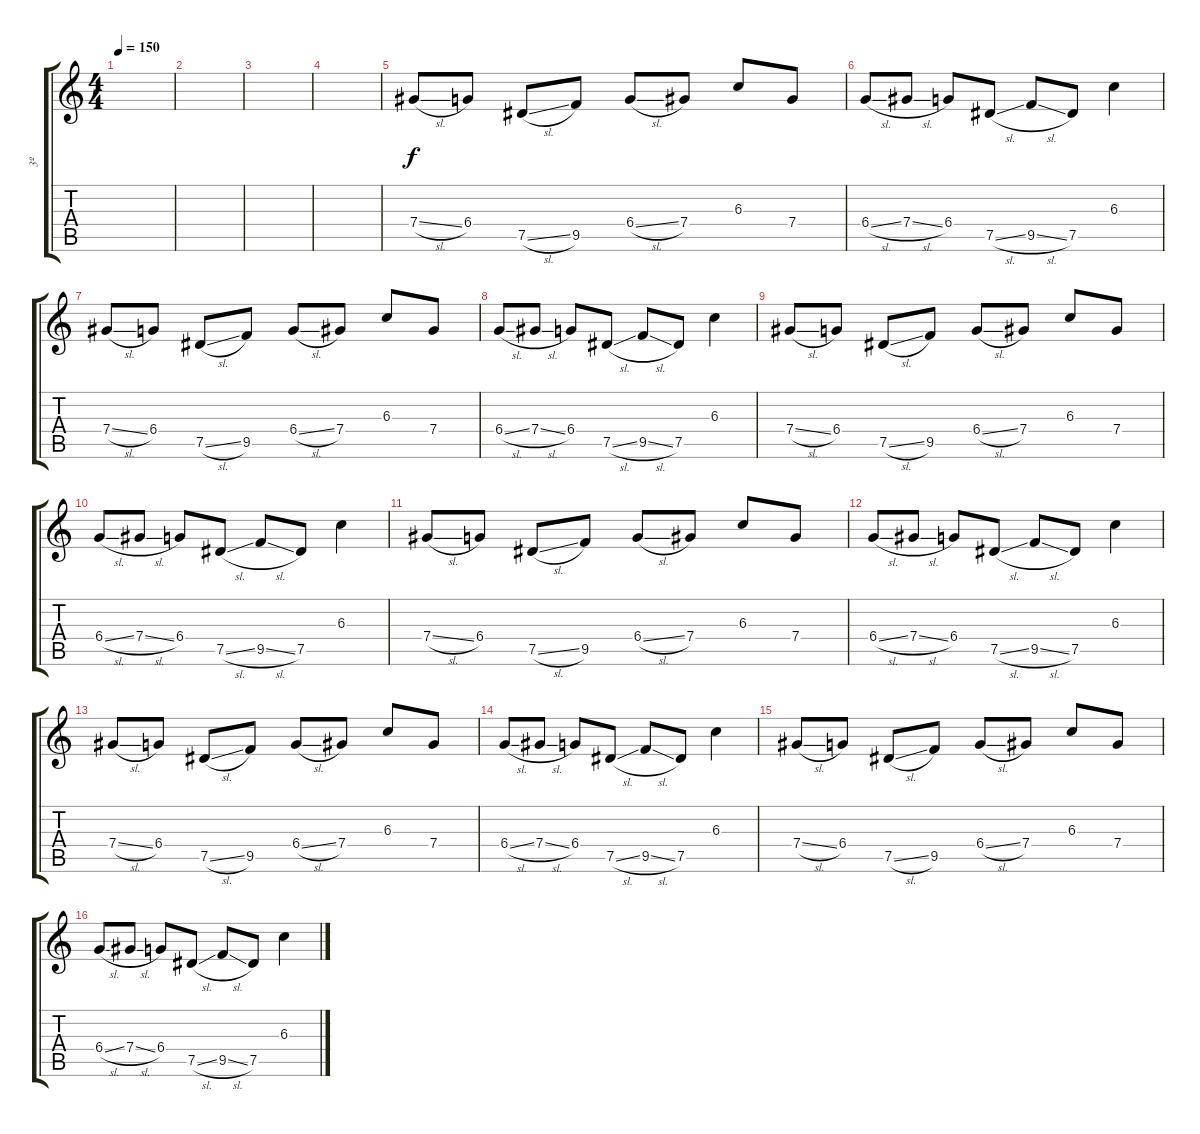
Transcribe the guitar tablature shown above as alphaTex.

\track ("3º" "3º") {instrument acousticguitarsteel}
\staff {score tabs}
\tuning (Eb4 Bb3 Gb3 Db3 Ab2 Db2) {hide}
\ts (4 4)
\tempo 150
\clef g2
\ks c
|
|
|
|
7.4{sl}.8{dy f volume 13 instrument distortionguitar} 6.4.8 7.5{sl}.8 9.5.8 6.4{sl}.8 7.4.8 6.3.8 7.4.8 |
6.4{sl}.8 7.4{sl}.8 6.4.8 7.5{sl}.8 9.5{sl}.8 7.5.8 6.3.4 |
7.4{sl}.8 6.4.8 7.5{sl}.8 9.5.8 6.4{sl}.8 7.4.8 6.3.8 7.4.8 |
6.4{sl}.8 7.4{sl}.8 6.4.8 7.5{sl}.8 9.5{sl}.8 7.5.8 6.3.4 |
7.4{sl}.8 6.4.8 7.5{sl}.8 9.5.8 6.4{sl}.8 7.4.8 6.3.8 7.4.8 |
6.4{sl}.8 7.4{sl}.8 6.4.8 7.5{sl}.8 9.5{sl}.8 7.5.8 6.3.4 |
7.4{sl}.8 6.4.8 7.5{sl}.8 9.5.8 6.4{sl}.8 7.4.8 6.3.8 7.4.8 |
6.4{sl}.8 7.4{sl}.8 6.4.8 7.5{sl}.8 9.5{sl}.8 7.5.8 6.3.4 |
7.4{sl}.8{volume 13 instrument distortionguitar} 6.4.8 7.5{sl}.8 9.5.8 6.4{sl}.8 7.4.8 6.3.8 7.4.8 |
6.4{sl}.8 7.4{sl}.8 6.4.8 7.5{sl}.8 9.5{sl}.8 7.5.8 6.3.4 |
7.4{sl}.8 6.4.8 7.5{sl}.8 9.5.8 6.4{sl}.8 7.4.8 6.3.8 7.4.8 |
6.4{sl}.8 7.4{sl}.8 6.4.8 7.5{sl}.8 9.5{sl}.8 7.5.8 6.3.4
